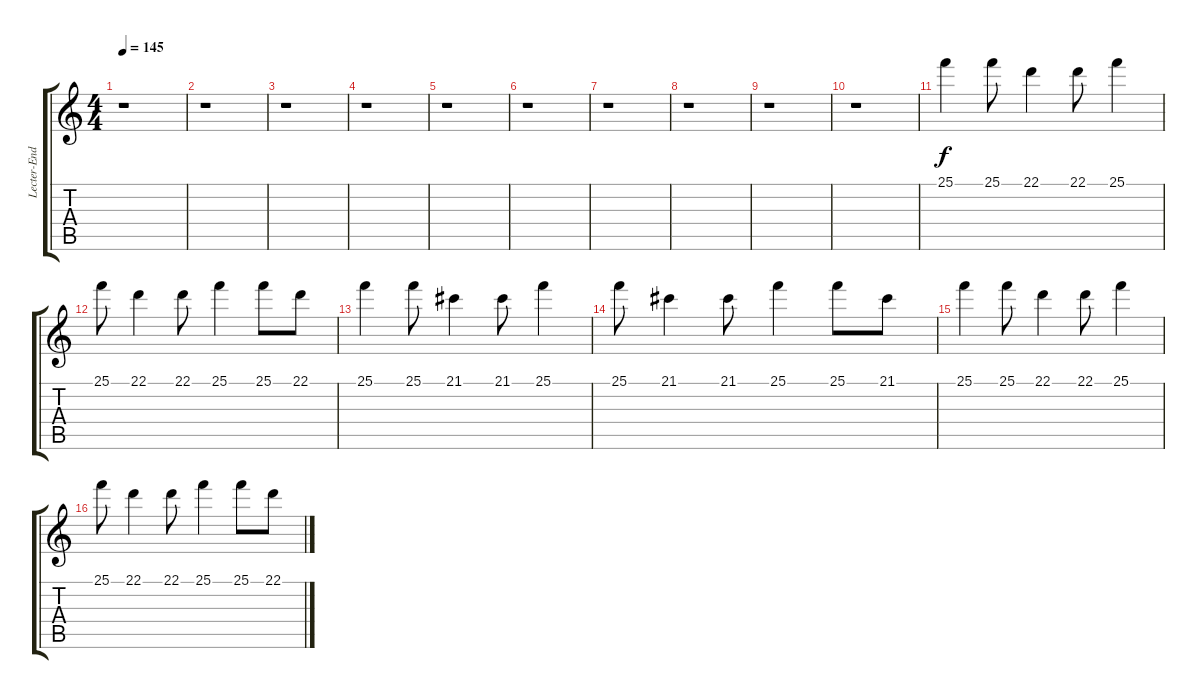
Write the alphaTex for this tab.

\track ("Lecter-End" "Lecter-End") {instrument stringensemble1}
\staff {score tabs}
\tuning (E4 B3 G3 D3 A2 E2) {hide}
\ts (4 4)
\tempo 145
\clef g2
\ks c
r.1{dy f} |
r.1 |
r.1 |
r.1 |
r.1 |
r.1 |
r.1 |
r.1 |
r.1 |
r.1 |
25.1.4{instrument stringensemble1} 25.1.8 22.1.4 22.1.8 25.1.4 |
25.1.8 22.1.4 22.1.8 25.1.4 25.1.8 22.1.8 |
25.1.4 25.1.8 21.1.4 21.1.8 25.1.4 |
25.1.8 21.1.4 21.1.8 25.1.4 25.1.8 21.1.8 |
25.1.4 25.1.8 22.1.4 22.1.8 25.1.4 |
25.1.8 22.1.4 22.1.8 25.1.4 25.1.8 22.1.8
